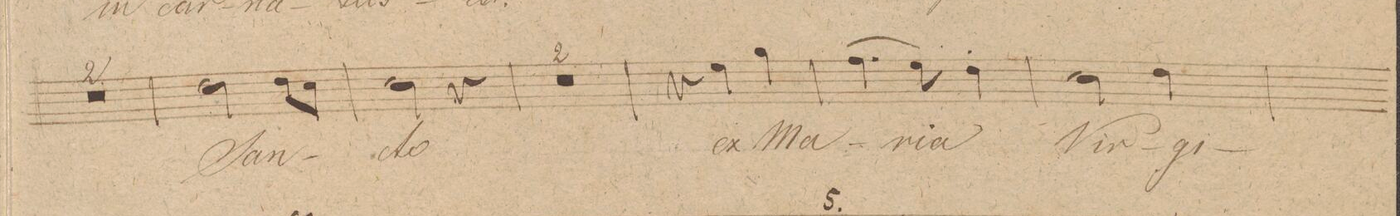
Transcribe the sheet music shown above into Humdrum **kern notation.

**kern	**text	**dynam
*I"Tenore.	*	*
*clefC4	*	*
*k[]	*	*
*met(c|)	*	*
*M3/4	*	*
1.r	.	.
=73	=73	=73
=74	=74	=74
2c\	San-	.
8c\L	.	.
8B\J	.	.
=75	=75	=75
2B\	-cto	.
4r	.	.
=76	=76	=76
1.r	.	.
=77	=77	=77
=78	=78	=78
4r	.	.
4d\	ex	.
4f\	Ma-	.
=79	=79	=79
(4.e\	-ri-	.
8d\)	.	.
4c\	-a	.
=80	=80	=80
2B\	Vir-	.
4c\	-gi-	.
=81	=81	=81
*-	*-	*-
